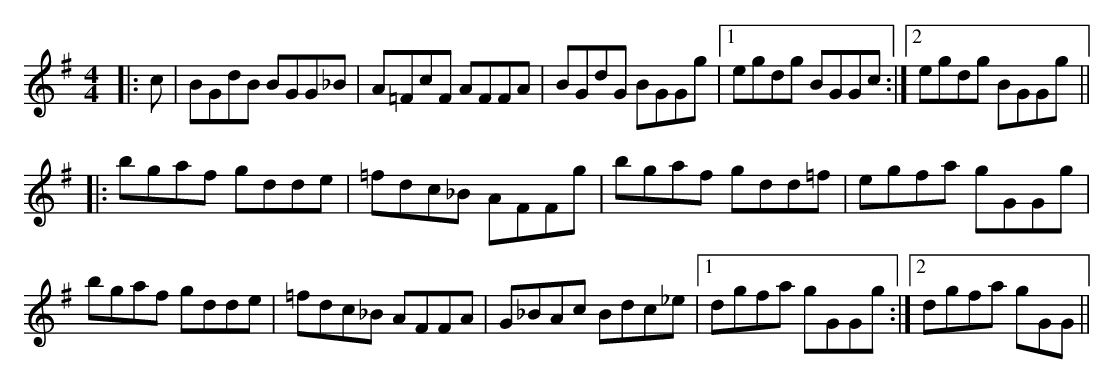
X:1
M:4/4
K:G
|:c|BGdB BGG_B|A=FcF AFFA|BGdG BGGg|1 egdg BGGc:|2 egdg BGGg||
|:bgaf gdde|=fdc_B AFFg|bgaf gdd=f|egfa gGGg|
bgaf gdde|=fdc_B AFFA|G_BAc Bdc_e|1 dgfa gGGg:|2 dgfa gGG||
